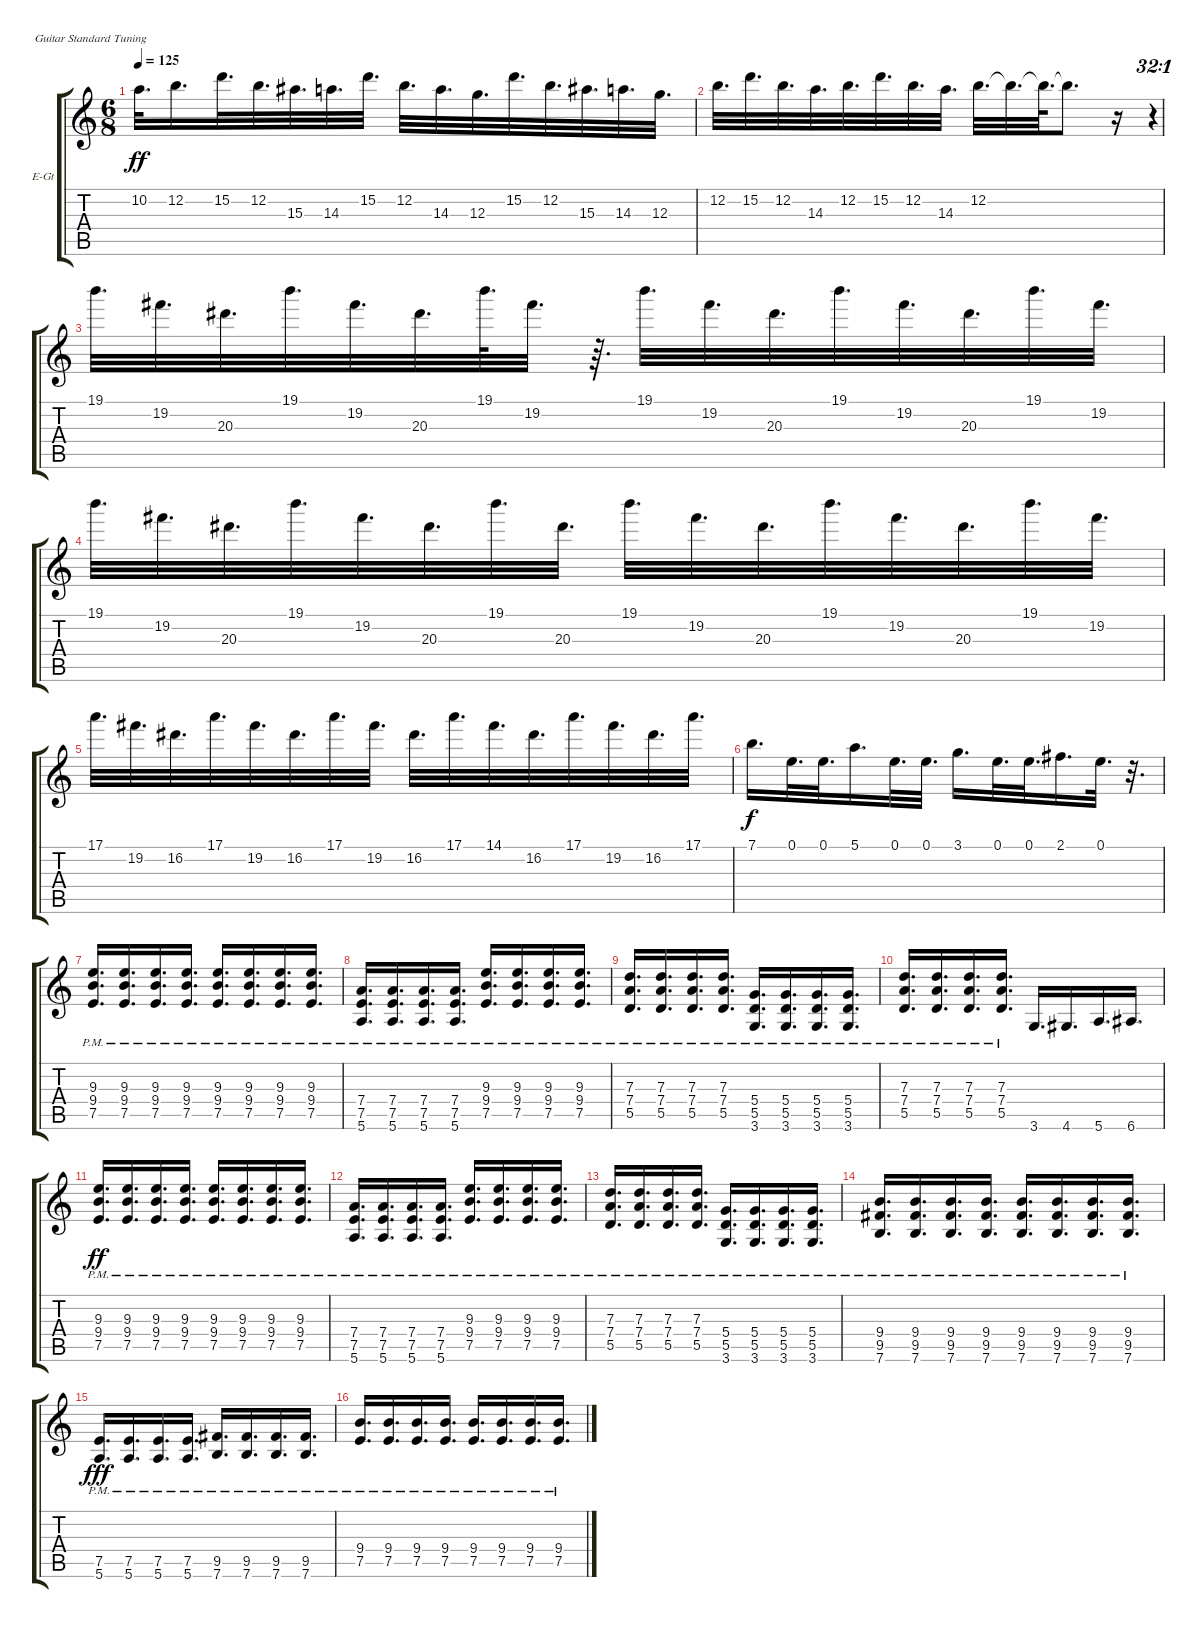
\defaultSystemsLayout 4
\bracketExtendMode groupsimilarinstruments
\firstSystemTrackNameOrientation horizontal
\otherSystemsTrackNameOrientation horizontal
\track ("Electric Guitar" "E-Gt") {instrument overdrivenguitar}
\staff {score tabs}
\tuning (E4 B3 G3 D3 A2 E2)
\ts (6 8)
\tempo 125
\clef g2
\ks c
10.2.32{d dy ff} 12.2.16{d} 15.2.32{d} 12.2.32{d} 15.3.32{d} 14.3.32{d} 15.2.32{d} 12.2.32{d} 14.3.32{d} 12.3.32{d} 15.2.32{d} 12.2.32{d} 15.3.32{d} 14.3.32{d} 12.3.32{d} |
12.2.32{d} 15.2.32{d} 12.2.32{d} 14.3.32{d} 12.2.32{d} 15.2.32{d} 12.2.32{d} 14.3.32{d} 12.2.32{d} 12.2{t}.32{d} 12.2{t}.64{d} 12.2{t}.8{d} r.16 r.4{tu (32 1)} |
19.1.32{d} 19.2.32{d} 20.3.32{d} 19.1.32{d} 19.2.32{d} 20.3.32{d} 19.1.64{d} 19.2.32{d} r.64{d} 19.1.32{d} 19.2.32{d} 20.3.32{d} 19.1.32{d} 19.2.32{d} 20.3.32{d} 19.1.32{d} 19.2.32{d} |
19.1.32{d} 19.2.32{d} 20.3.32{d} 19.1.32{d} 19.2.32{d} 20.3.32{d} 19.1.32{d} 20.3.32{d} 19.1.32{d} 19.2.32{d} 20.3.32{d} 19.1.32{d} 19.2.32{d} 20.3.32{d} 19.1.32{d} 19.2.32{d} |
17.1.32{d} 19.2.32{d} 16.2.32{d} 17.1.32{d} 19.2.32{d} 16.2.32{d} 17.1.32{d} 19.2.32{d} 16.2.32{d} 17.1.32{d} 14.1.32{d} 16.2.32{d} 17.1.32{d} 19.2.32{d} 16.2.32{d} 17.1.32{d} |
7.1.16{d dy f} 0.1.32{d} 0.1.32{d} 5.1.16{d} 0.1.32{d} 0.1.32{d} 3.1.16{d} 0.1.32{d} 0.1.32{d} 2.1.16{d} 0.1.32{d} r.32{d} |
(9.3{pm} 9.4{pm} 7.5{pm}).16{d} (9.3{pm} 9.4{pm} 7.5{pm}).16{d} (9.3{pm} 9.4{pm} 7.5{pm}).16{d} (9.3{pm} 9.4{pm} 7.5{pm}).16{d} (9.3{pm} 9.4{pm} 7.5{pm}).16{d} (9.3{pm} 9.4{pm} 7.5{pm}).16{d} (9.3{pm} 9.4{pm} 7.5{pm}).16{d} (9.3{pm} 9.4{pm} 7.5{pm}).16{d} |
(7.4{pm} 7.5{pm} 5.6{pm}).16{d} (7.4{pm} 7.5{pm} 5.6{pm}).16{d} (7.4{pm} 7.5{pm} 5.6{pm}).16{d} (7.4{pm} 7.5{pm} 5.6{pm}).16{d} (9.3{pm} 9.4{pm} 7.5{pm}).16{d} (9.3{pm} 9.4{pm} 7.5{pm}).16{d} (9.3{pm} 9.4{pm} 7.5{pm}).16{d} (9.3{pm} 9.4{pm} 7.5{pm}).16{d} |
(7.3{pm} 7.4{pm} 5.5{pm}).16{d} (7.3{pm} 7.4{pm} 5.5{pm}).16{d} (7.3{pm} 7.4{pm} 5.5{pm}).16{d} (7.3{pm} 7.4{pm} 5.5{pm}).16{d} (5.4{pm} 5.5{pm} 3.6{pm}).16{d} (5.4{pm} 5.5{pm} 3.6{pm}).16{d} (5.4{pm} 5.5{pm} 3.6{pm}).16{d} (5.4{pm} 5.5{pm} 3.6{pm}).16{d} |
(7.3{pm} 7.4{pm} 5.5{pm}).16{d} (7.3{pm} 7.4{pm} 5.5{pm}).16{d} (7.3{pm} 7.4{pm} 5.5{pm}).16{d} (7.3{pm} 7.4{pm} 5.5{pm}).16{d} 3.6.16{d} 4.6.16{d} 5.6.16{d} 6.6.16{d} |
(9.3{pm} 9.4{pm} 7.5{pm}).16{d dy ff} (9.3{pm} 9.4{pm} 7.5{pm}).16{d} (9.3{pm} 9.4{pm} 7.5{pm}).16{d} (9.3{pm} 9.4{pm} 7.5{pm}).16{d} (9.3{pm} 9.4{pm} 7.5{pm}).16{d} (9.3{pm} 9.4{pm} 7.5{pm}).16{d} (9.3{pm} 9.4{pm} 7.5{pm}).16{d} (9.3{pm} 9.4{pm} 7.5{pm}).16{d} |
(7.4{pm} 7.5{pm} 5.6{pm}).16{d} (7.4{pm} 7.5{pm} 5.6{pm}).16{d} (7.4{pm} 7.5{pm} 5.6{pm}).16{d} (7.4{pm} 7.5{pm} 5.6{pm}).16{d} (9.3{pm} 9.4{pm} 7.5{pm}).16{d} (9.3{pm} 9.4{pm} 7.5{pm}).16{d} (9.3{pm} 9.4{pm} 7.5{pm}).16{d} (9.3{pm} 9.4{pm} 7.5{pm}).16{d} |
(7.3{pm} 7.4{pm} 5.5{pm}).16{d} (7.3{pm} 7.4{pm} 5.5{pm}).16{d} (7.3{pm} 7.4{pm} 5.5{pm}).16{d} (7.3{pm} 7.4{pm} 5.5{pm}).16{d} (5.4{pm} 5.5{pm} 3.6{pm}).16{d} (5.4{pm} 5.5{pm} 3.6{pm}).16{d} (5.4{pm} 5.5{pm} 3.6{pm}).16{d} (5.4{pm} 5.5{pm} 3.6{pm}).16{d} |
(9.4{pm} 9.5{pm} 7.6).16{d} (9.4{pm} 9.5{pm} 7.6).16{d} (9.4{pm} 9.5{pm} 7.6).16{d} (9.4{pm} 9.5{pm} 7.6).16{d} (9.4{pm} 9.5{pm} 7.6).16{d} (9.4{pm} 9.5{pm} 7.6).16{d} (9.4{pm} 9.5{pm} 7.6).16{d} (9.4{pm} 9.5{pm} 7.6).16{d} |
(7.5{pm} 5.6{pm}).16{d dy fff} (7.5{pm} 5.6{pm}).16{d} (7.5{pm} 5.6{pm}).16{d} (7.5{pm} 5.6{pm}).16{d} (9.5{pm} 7.6{pm}).16{d} (9.5{pm} 7.6{pm}).16{d} (9.5{pm} 7.6{pm}).16{d} (9.5{pm} 7.6{pm}).16{d} |
(9.4{pm} 7.5{pm}).16{d} (9.4{pm} 7.5{pm}).16{d} (9.4{pm} 7.5{pm}).16{d} (9.4{pm} 7.5{pm}).16{d} (9.4{pm} 7.5{pm}).16{d} (9.4{pm} 7.5{pm}).16{d} (9.4{pm} 7.5{pm}).16{d} (9.4{pm} 7.5{pm}).16{d}
